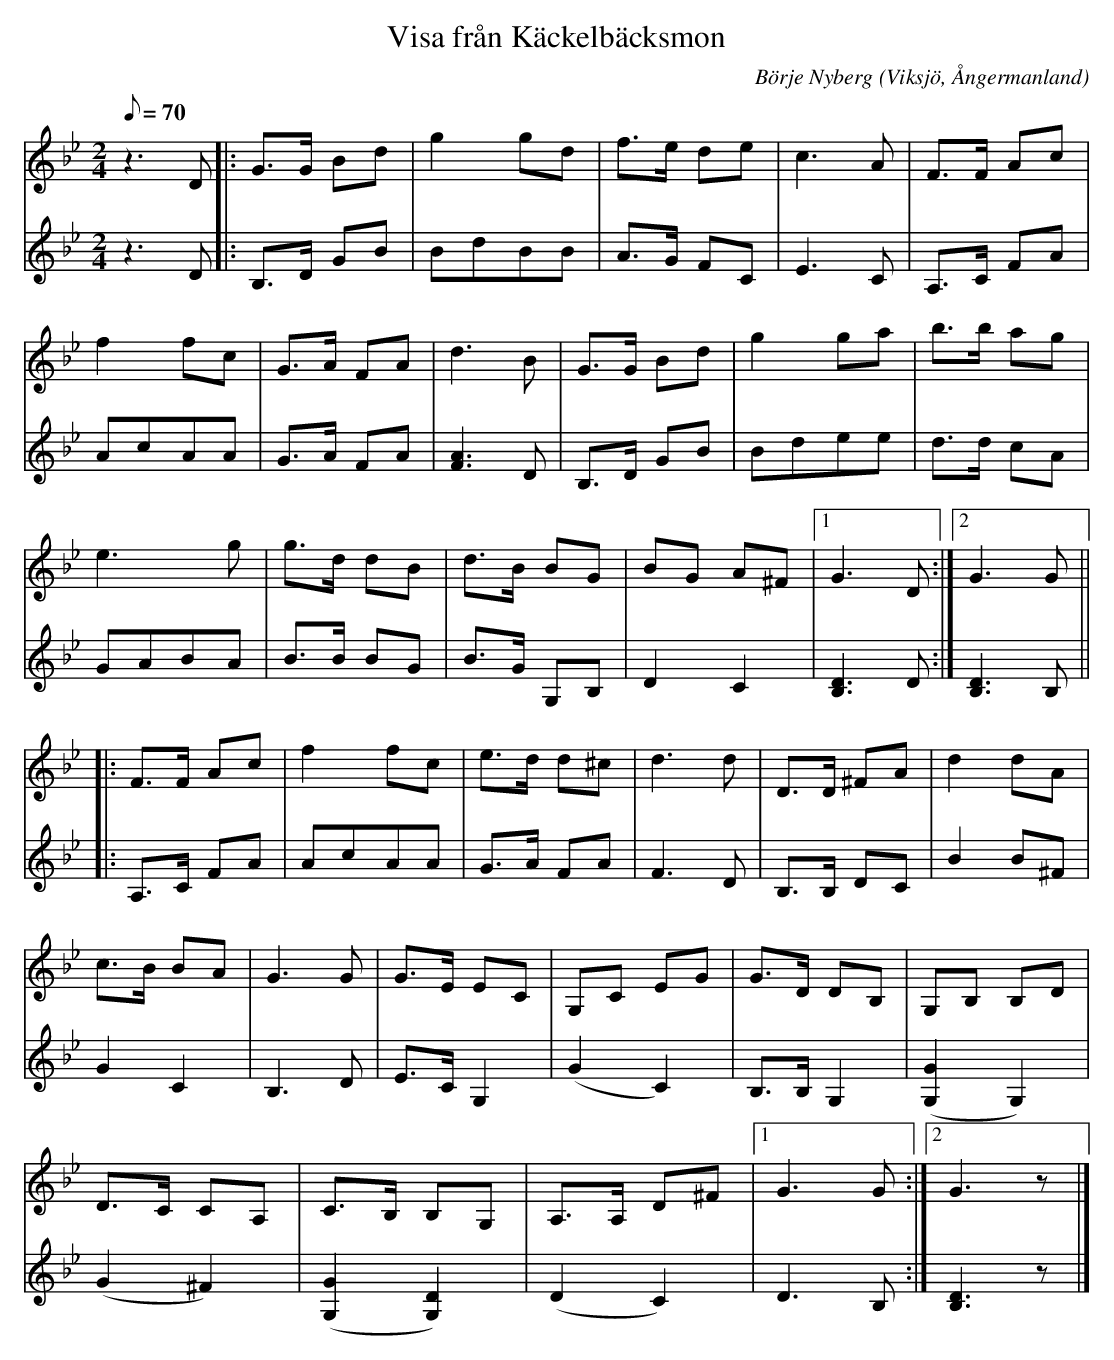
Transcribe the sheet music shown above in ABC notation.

X:1
T:Visa från Käckelbäcksmon
C:Börje Nyberg
O:Viksjö, Ångermanland
M:2/4
L:1/8
Q:70
K:Gm
V:1
z2> D2|: G>G Bd | g2 gd | f>e de | c2>A2 | F>F Ac |
f2 fc | G>A FA | d2>B2 | G>G Bd |g2 ga | b>b ag |
e2> g2 | g>d dB |d>B BG |BG A^F |1 G2> D2 :|2 G2> G2 ||
|: F>F Ac | f2 fc | e>d d^c | d2>d2 | D>D ^FA | d2 dA |
c>B BA |G2> G2 | G>E EC | G,C EG | G>D DB, | G,B, B,D |
D>C CA, | C>B, B,G, | A,>A, D^F |1 G2> G2 :|2 G2> z2 |]
V:2
z2> D2 |: B,>D GB | BdBB | A>G FC | E2>C2 | A,>C FA |
AcAA | G>A FA| [A2F2]> D2 | B,>D GB | Bdee | d>d cA |
GABA | B>B BG | B>G G,B, | D2C2 | [D2B,2]> D2 :| [D2B,2]> B,2 ||
|: A,>C FA | AcAA | G>A FA | F2> D2 | B,>B, DC | B2 B^F |
G2 C2 | B,2> D2 | E>C G,2 |(G2 C2) | B,>B, G,2 | ([G,2G2] G,2) |
(G2 ^F2) | ([G2G,2] [D2G,2]) | (D2 C2) | D2> B,2 :| [D2B,2]> z2 |]
